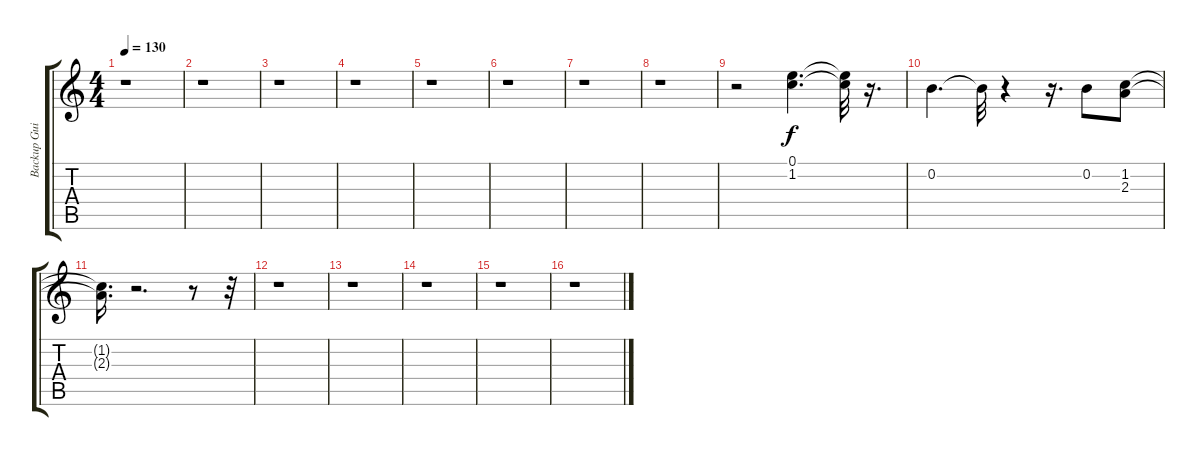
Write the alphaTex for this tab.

\track ("Backup Guitar" "Backup Gui") {instrument acousticguitarnylon}
\staff {score tabs}
\tuning (E4 B3 G3 D3 A2 E2) {hide}
\ts (4 4)
\tempo 130
\clef g2
\ks c
r.1{dy f} |
r.1 |
r.1 |
r.1 |
r.1 |
r.1 |
r.1 |
r.1 |
r.2 (0.1 1.2).4{d} (0.1{t} 1.2{t}).32 r.16{d} |
0.2.4{d} 0.2{t}.32 r.4 r.16{d} 0.2.8 (1.2 2.3).8 |
(1.2{t} 2.3{t}).16{d} r.2{d} r.8 r.32 |
r.1 |
r.1 |
r.1 |
r.1 |
r.1
